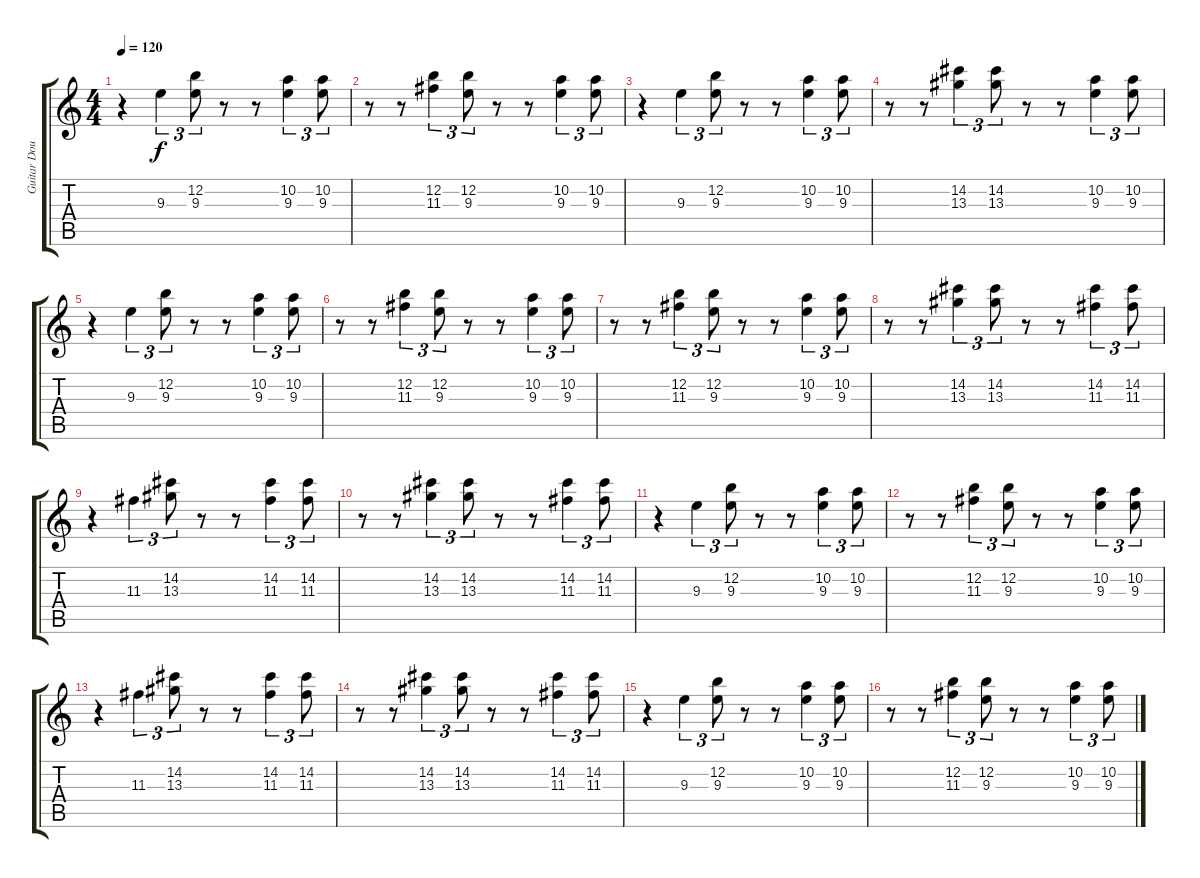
\track ("Guitar Double-stops (Fun Track)" "Guitar Dou") {instrument electricguitarclean}
\staff {score tabs}
\tuning (E4 B3 G3 D3 A2 E2) {hide}
\ts (4 4)
\tempo 120
\clef g2
\ks c
r.4{dy f} 9.3.4{tu (3 2)} (12.2 9.3).8{tu (3 2)} r.8 r.8 (10.2 9.3).4{tu (3 2)} (10.2 9.3).8{tu (3 2)} |
r.8 r.8 (12.2 11.3).4{tu (3 2)} (12.2 9.3).8{tu (3 2)} r.8 r.8 (10.2 9.3).4{tu (3 2)} (10.2 9.3).8{tu (3 2)} |
r.4 9.3.4{tu (3 2)} (12.2 9.3).8{tu (3 2)} r.8 r.8 (10.2 9.3).4{tu (3 2)} (10.2 9.3).8{tu (3 2)} |
r.8 r.8 (14.2 13.3).4{tu (3 2)} (14.2 13.3).8{tu (3 2)} r.8 r.8 (10.2 9.3).4{tu (3 2)} (10.2 9.3).8{tu (3 2)} |
r.4 9.3.4{tu (3 2)} (12.2 9.3).8{tu (3 2)} r.8 r.8 (10.2 9.3).4{tu (3 2)} (10.2 9.3).8{tu (3 2)} |
r.8 r.8 (12.2 11.3).4{tu (3 2)} (12.2 9.3).8{tu (3 2)} r.8 r.8 (10.2 9.3).4{tu (3 2)} (10.2 9.3).8{tu (3 2)} |
r.8 r.8 (12.2 11.3).4{tu (3 2)} (12.2 9.3).8{tu (3 2)} r.8 r.8 (10.2 9.3).4{tu (3 2)} (10.2 9.3).8{tu (3 2)} |
r.8 r.8 (14.2 13.3).4{tu (3 2)} (14.2 13.3).8{tu (3 2)} r.8 r.8 (14.2 11.3).4{tu (3 2)} (14.2 11.3).8{tu (3 2)} |
r.4 11.3.4{tu (3 2)} (14.2 13.3).8{tu (3 2)} r.8 r.8 (14.2 11.3).4{tu (3 2)} (14.2 11.3).8{tu (3 2)} |
r.8 r.8 (14.2 13.3).4{tu (3 2)} (14.2 13.3).8{tu (3 2)} r.8 r.8 (14.2 11.3).4{tu (3 2)} (14.2 11.3).8{tu (3 2)} |
r.4 9.3.4{tu (3 2)} (12.2 9.3).8{tu (3 2)} r.8 r.8 (10.2 9.3).4{tu (3 2)} (10.2 9.3).8{tu (3 2)} |
r.8 r.8 (12.2 11.3).4{tu (3 2)} (12.2 9.3).8{tu (3 2)} r.8 r.8 (10.2 9.3).4{tu (3 2)} (10.2 9.3).8{tu (3 2)} |
r.4 11.3.4{tu (3 2)} (14.2 13.3).8{tu (3 2)} r.8 r.8 (14.2 11.3).4{tu (3 2)} (14.2 11.3).8{tu (3 2)} |
r.8 r.8 (14.2 13.3).4{tu (3 2)} (14.2 13.3).8{tu (3 2)} r.8 r.8 (14.2 11.3).4{tu (3 2)} (14.2 11.3).8{tu (3 2)} |
r.4 9.3.4{tu (3 2)} (12.2 9.3).8{tu (3 2)} r.8 r.8 (10.2 9.3).4{tu (3 2)} (10.2 9.3).8{tu (3 2)} |
r.8 r.8 (12.2 11.3).4{tu (3 2)} (12.2 9.3).8{tu (3 2)} r.8 r.8 (10.2 9.3).4{tu (3 2)} (10.2 9.3).8{tu (3 2)}
